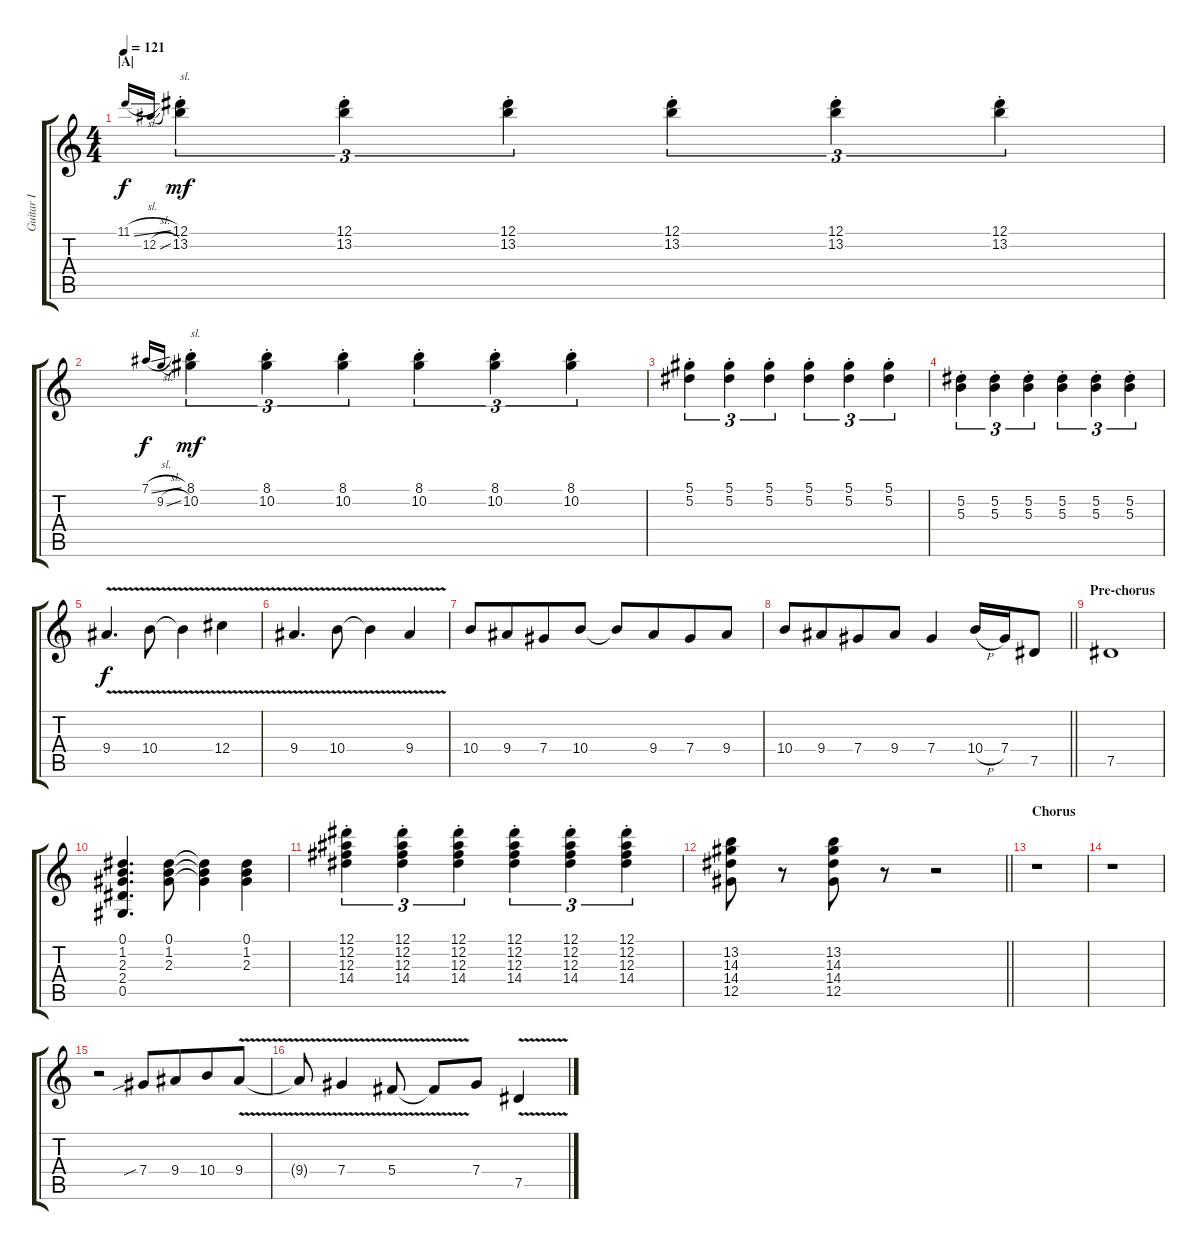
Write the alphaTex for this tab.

\track ("Guitar I" "Guitar I") {instrument distortionguitar}
\staff {score tabs}
\tuning (Eb4 Bb3 Gb3 Db3 Ab2 Eb2) {hide}
\ts (4 4)
\section ("" "|A|")
\tempo 121
\clef g2
\ks aminor
11.1{sl}.16{gr onbeat dy f} 12.2{sl}.16{gr onbeat} (12.1{st} 13.2{st}).4{tu (3 2) txt "sl." dy mf} (12.1{st} 13.2{st}).4{tu (3 2)} (12.1{st} 13.2{st}).4{tu (3 2)} (12.1{st} 13.2{st}).4{tu (3 2)} (12.1{st} 13.2{st}).4{tu (3 2)} (12.1{st} 13.2{st}).4{tu (3 2)} |
7.1{sl}.16{gr onbeat dy f} 9.2{sl}.16{gr onbeat} (8.1{st} 10.2{st}).4{tu (3 2) txt "sl." dy mf} (8.1{st} 10.2{st}).4{tu (3 2)} (8.1{st} 10.2{st}).4{tu (3 2)} (8.1{st} 10.2{st}).4{tu (3 2)} (8.1{st} 10.2{st}).4{tu (3 2)} (8.1{st} 10.2{st}).4{tu (3 2)} |
(5.1{st} 5.2{st}).4{tu (3 2)} (5.1{st} 5.2{st}).4{tu (3 2)} (5.1{st} 5.2{st}).4{tu (3 2)} (5.1{st} 5.2{st}).4{tu (3 2)} (5.1{st} 5.2{st}).4{tu (3 2)} (5.1{st} 5.2{st}).4{tu (3 2)} |
(5.2{st} 5.3{st}).4{tu (3 2)} (5.2{st} 5.3{st}).4{tu (3 2)} (5.2{st} 5.3{st}).4{tu (3 2)} (5.2{st} 5.3{st}).4{tu (3 2)} (5.2{st} 5.3{st}).4{tu (3 2)} (5.2{st} 5.3{st}).4{tu (3 2)} |
9.4{v}.4{d dy f} 10.4{v}.8 10.4{t}.4 12.4{v}.4 |
9.4{v}.4{d} 10.4{v}.8 10.4{t}.4 9.4{v}.4 |
10.4.8 9.4.8{beam merge} 7.4.8 10.4.8 10.4{t}.8 9.4.8{beam merge} 7.4.8 9.4.8 |
\barLineRight lightlight
10.4.8 9.4.8{beam merge} 7.4.8 9.4.8 7.4.4 10.4{h}.16 7.4.16 7.5.8 |
\section ("" "Pre-chorus")
7.5.1 |
(0.1 1.2 2.3 2.4 0.5).4{d} (0.1 1.2 2.3).8 (0.1{t} 1.2{t} 2.3{t}).4 (0.1 1.2 2.3).4 |
(12.1{st} 12.2{st} 12.3{st} 14.4{st}).4{tu (3 2)} (12.1{st} 12.2{st} 12.3{st} 14.4{st}).4{tu (3 2)} (12.1{st} 12.2{st} 12.3{st} 14.4{st}).4{tu (3 2)} (12.1{st} 12.2{st} 12.3{st} 14.4{st}).4{tu (3 2)} (12.1{st} 12.2{st} 12.3{st} 14.4{st}).4{tu (3 2)} (12.1{st} 12.2{st} 12.3{st} 14.4{st}).4{tu (3 2)} |
\barLineRight lightlight
(13.2 14.3 14.4 12.5).8 r.8 (13.2 14.3 14.4 12.5).8 r.8 r.2 |
\section ("" "Chorus")
r.1 |
r.1 |
r.2 7.4{sib}.8 9.4.8{beam merge} 10.4.8 9.4{v}.8 |
9.4{t}.8 7.4{v}.4 5.4{v}.8 5.4{t}.8 7.4.8 7.5{v}.4
